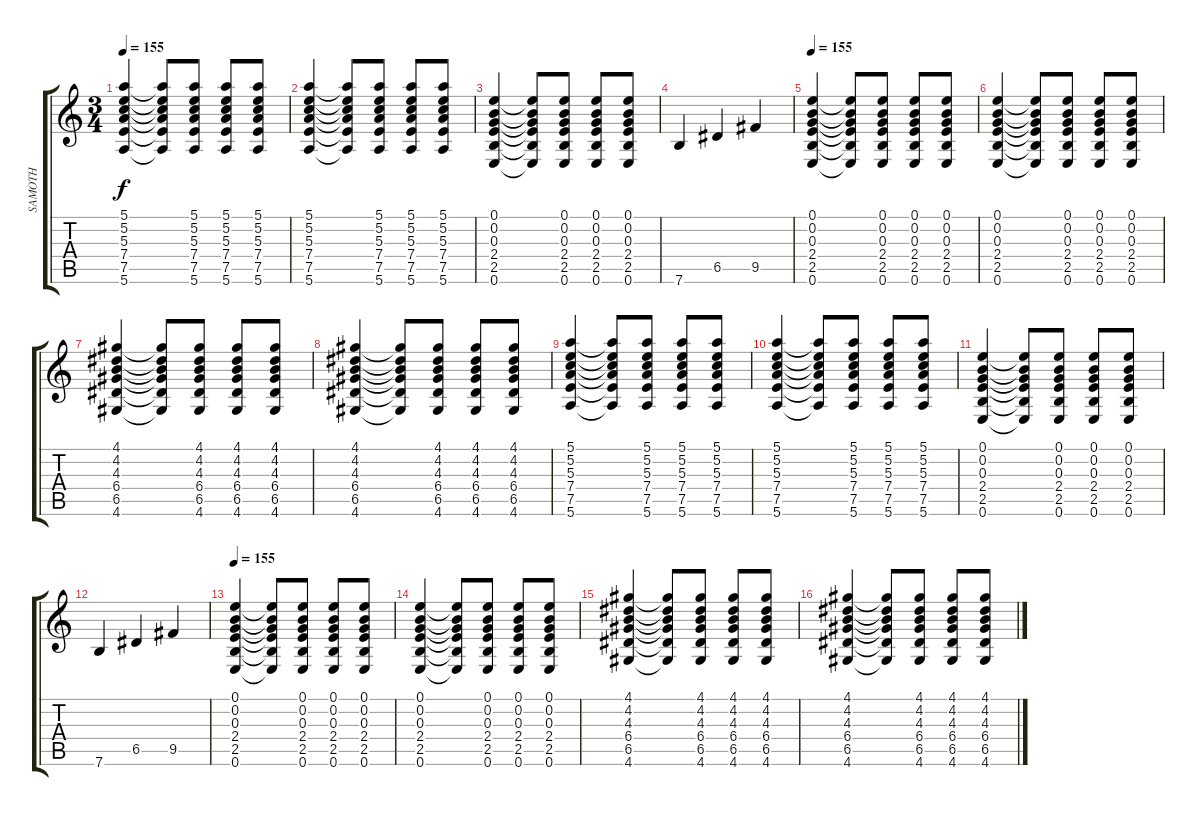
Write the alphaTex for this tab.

\track ("SAMOTH" "SAMOTH") {instrument distortionguitar}
\staff {score tabs}
\tuning (E4 B3 G3 D3 A2 E2) {hide}
\ts (3 4)
\tempo 155
\clef g2
\ks c
(5.1 5.2 5.3 7.4 7.5 5.6).4{dy f} (5.1{t} 5.2{t} 5.3{t} 7.4{t} 7.5{t} 5.6{t}).8 (5.1 5.2 5.3 7.4 7.5 5.6).8 (5.1 5.2 5.3 7.4 7.5 5.6).8 (5.1 5.2 5.3 7.4 7.5 5.6).8 |
(5.1 5.2 5.3 7.4 7.5 5.6).4 (5.1{t} 5.2{t} 5.3{t} 7.4{t} 7.5{t} 5.6{t}).8 (5.1 5.2 5.3 7.4 7.5 5.6).8 (5.1 5.2 5.3 7.4 7.5 5.6).8 (5.1 5.2 5.3 7.4 7.5 5.6).8 |
(0.1 0.2 0.3 2.4 2.5 0.6).4 (0.1{t} 0.2{t} 0.3{t} 2.4{t} 2.5{t} 0.6{t}).8 (0.1 0.2 0.3 2.4 2.5 0.6).8 (0.1 0.2 0.3 2.4 2.5 0.6).8 (0.1 0.2 0.3 2.4 2.5 0.6).8 |
7.6.4 6.5.4 9.5.4 |
\tempo 155
(0.1 0.2 0.3 2.4 2.5 0.6).4{volume 13} (0.1{t} 0.2{t} 0.3{t} 2.4{t} 2.5{t} 0.6{t}).8 (0.1 0.2 0.3 2.4 2.5 0.6).8 (0.1 0.2 0.3 2.4 2.5 0.6).8 (0.1 0.2 0.3 2.4 2.5 0.6).8 |
(0.1 0.2 0.3 2.4 2.5 0.6).4 (0.1{t} 0.2{t} 0.3{t} 2.4{t} 2.5{t} 0.6{t}).8 (0.1 0.2 0.3 2.4 2.5 0.6).8 (0.1 0.2 0.3 2.4 2.5 0.6).8 (0.1 0.2 0.3 2.4 2.5 0.6).8 |
(4.1 4.2 4.3 6.4 6.5 4.6).4 (4.1{t} 4.2{t} 4.3{t} 6.4{t} 6.5{t} 4.6{t}).8 (4.1 4.2 4.3 6.4 6.5 4.6).8 (4.1 4.2 4.3 6.4 6.5 4.6).8 (4.1 4.2 4.3 6.4 6.5 4.6).8 |
(4.1 4.2 4.3 6.4 6.5 4.6).4 (4.1{t} 4.2{t} 4.3{t} 6.4{t} 6.5{t} 4.6{t}).8 (4.1 4.2 4.3 6.4 6.5 4.6).8 (4.1 4.2 4.3 6.4 6.5 4.6).8 (4.1 4.2 4.3 6.4 6.5 4.6).8 |
(5.1 5.2 5.3 7.4 7.5 5.6).4 (5.1{t} 5.2{t} 5.3{t} 7.4{t} 7.5{t} 5.6{t}).8 (5.1 5.2 5.3 7.4 7.5 5.6).8 (5.1 5.2 5.3 7.4 7.5 5.6).8 (5.1 5.2 5.3 7.4 7.5 5.6).8 |
(5.1 5.2 5.3 7.4 7.5 5.6).4 (5.1{t} 5.2{t} 5.3{t} 7.4{t} 7.5{t} 5.6{t}).8 (5.1 5.2 5.3 7.4 7.5 5.6).8 (5.1 5.2 5.3 7.4 7.5 5.6).8 (5.1 5.2 5.3 7.4 7.5 5.6).8 |
(0.1 0.2 0.3 2.4 2.5 0.6).4 (0.1{t} 0.2{t} 0.3{t} 2.4{t} 2.5{t} 0.6{t}).8 (0.1 0.2 0.3 2.4 2.5 0.6).8 (0.1 0.2 0.3 2.4 2.5 0.6).8 (0.1 0.2 0.3 2.4 2.5 0.6).8 |
7.6.4 6.5.4 9.5.4 |
\tempo 155
(0.1 0.2 0.3 2.4 2.5 0.6).4{volume 13} (0.1{t} 0.2{t} 0.3{t} 2.4{t} 2.5{t} 0.6{t}).8 (0.1 0.2 0.3 2.4 2.5 0.6).8 (0.1 0.2 0.3 2.4 2.5 0.6).8 (0.1 0.2 0.3 2.4 2.5 0.6).8 |
(0.1 0.2 0.3 2.4 2.5 0.6).4 (0.1{t} 0.2{t} 0.3{t} 2.4{t} 2.5{t} 0.6{t}).8 (0.1 0.2 0.3 2.4 2.5 0.6).8 (0.1 0.2 0.3 2.4 2.5 0.6).8 (0.1 0.2 0.3 2.4 2.5 0.6).8 |
(4.1 4.2 4.3 6.4 6.5 4.6).4 (4.1{t} 4.2{t} 4.3{t} 6.4{t} 6.5{t} 4.6{t}).8 (4.1 4.2 4.3 6.4 6.5 4.6).8 (4.1 4.2 4.3 6.4 6.5 4.6).8 (4.1 4.2 4.3 6.4 6.5 4.6).8 |
(4.1 4.2 4.3 6.4 6.5 4.6).4 (4.1{t} 4.2{t} 4.3{t} 6.4{t} 6.5{t} 4.6{t}).8 (4.1 4.2 4.3 6.4 6.5 4.6).8 (4.1 4.2 4.3 6.4 6.5 4.6).8 (4.1 4.2 4.3 6.4 6.5 4.6).8
